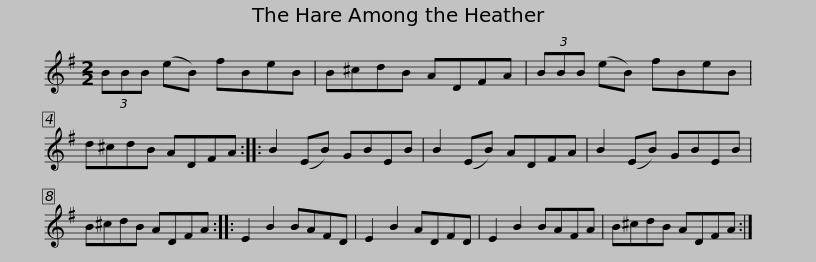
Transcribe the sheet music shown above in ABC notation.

X:1
L:1/8
M:2/2
I:linebreak $
K:Emin
V:1 treble
V:1
 (3BBB (eB) fBeB | B^cdB ADFA | (3BBB (eB) fBeB | d^cdB ADFA :: B2 (EB) GBEB |$ %5
 B2 (EB) ADFA | B2 (EB) GBEB | B^cdB ADFA :: E2 B2 BAFD | E2 B2 ADFD | %10
 E2 B2 BAFA |$ B^cdB ADFA :| %12
